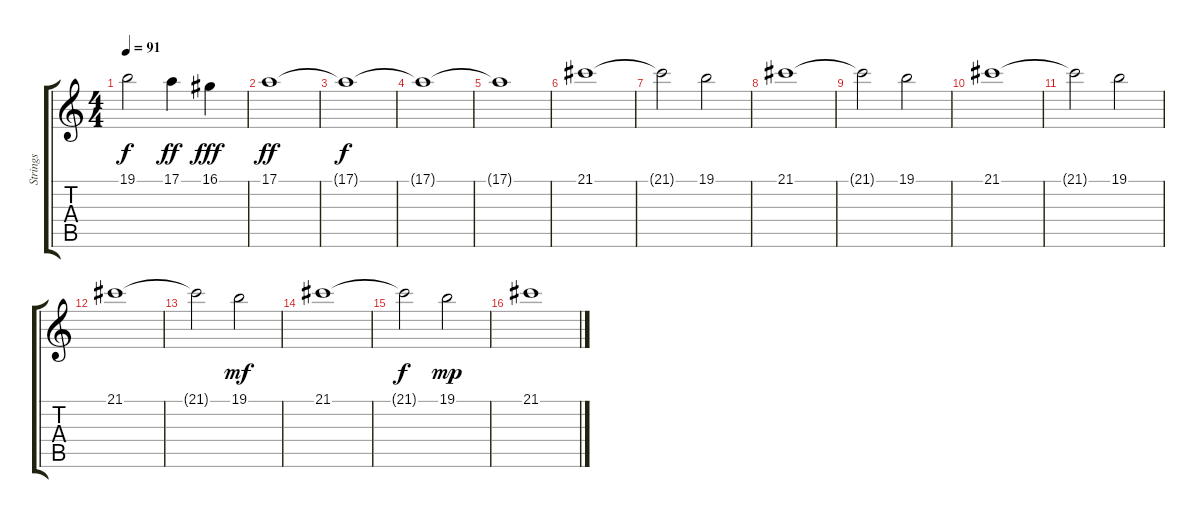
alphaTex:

\track ("Strings" "Strings") {instrument stringensemble1}
\staff {score tabs}
\tuning (E4 B3 G3 D3 A2 E2) {hide}
\ts (4 4)
\tempo 91
\clef g2
\ks c
19.1{t}.2{dy f} 17.1.4{dy ff} 16.1.4{dy fff} |
17.1.1{dy ff} |
17.1{t}.1{dy f} |
17.1{t}.1 |
17.1{t}.1 |
21.1.1 |
21.1{t}.2 19.1.2 |
21.1.1 |
21.1{t}.2 19.1.2 |
21.1.1 |
21.1{t}.2 19.1.2 |
21.1.1 |
21.1{t}.2 19.1.2{dy mf} |
21.1.1 |
21.1{t}.2{dy f} 19.1.2{dy mp} |
21.1.1
